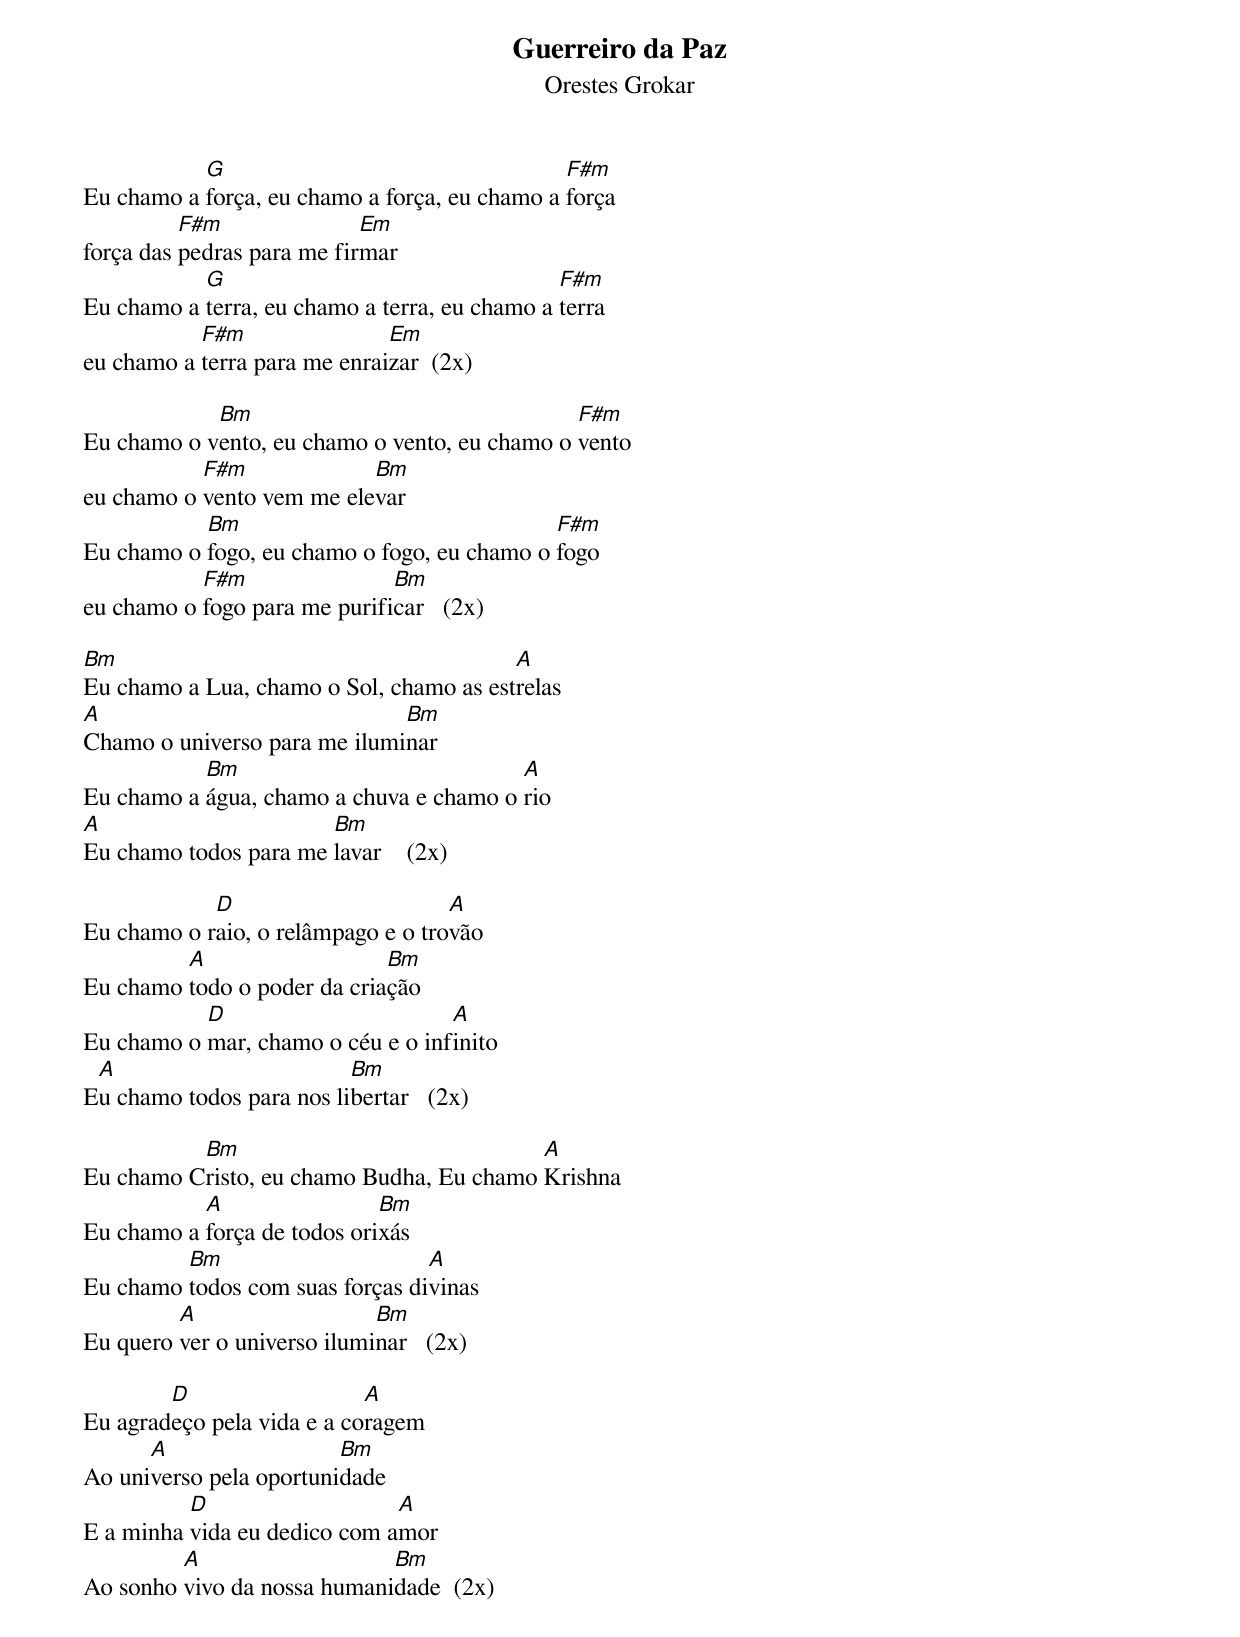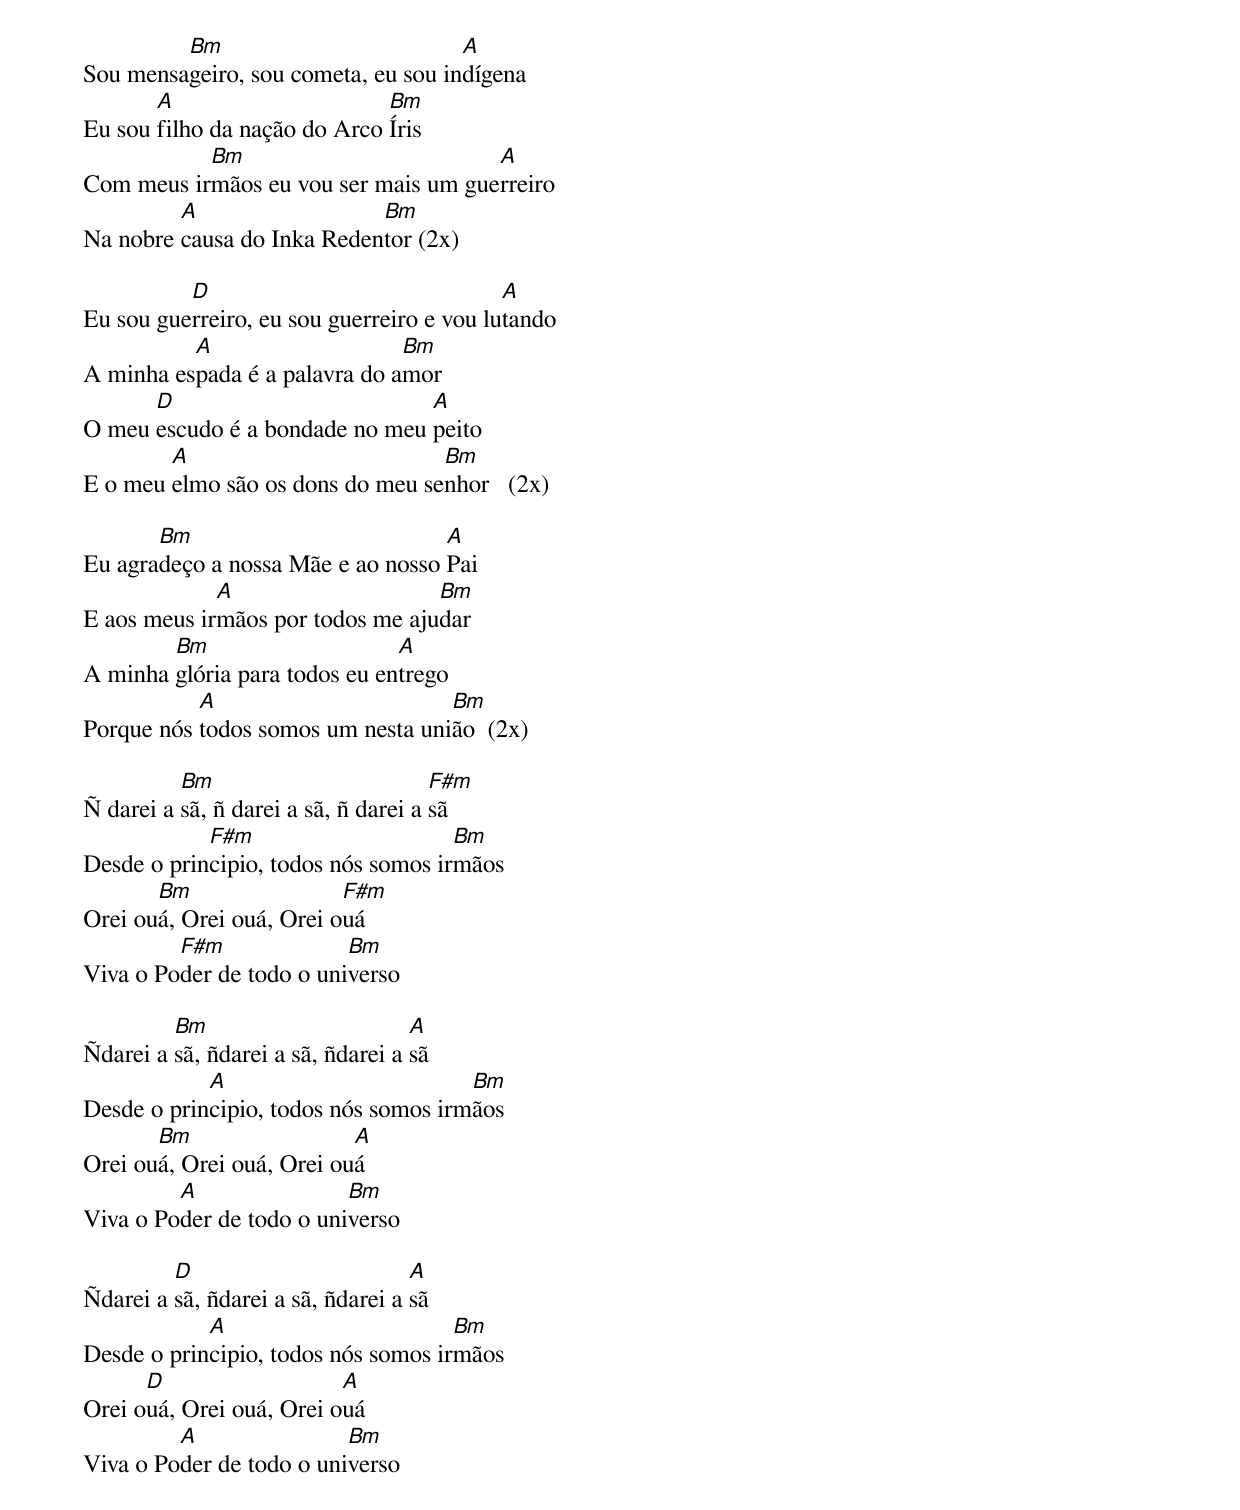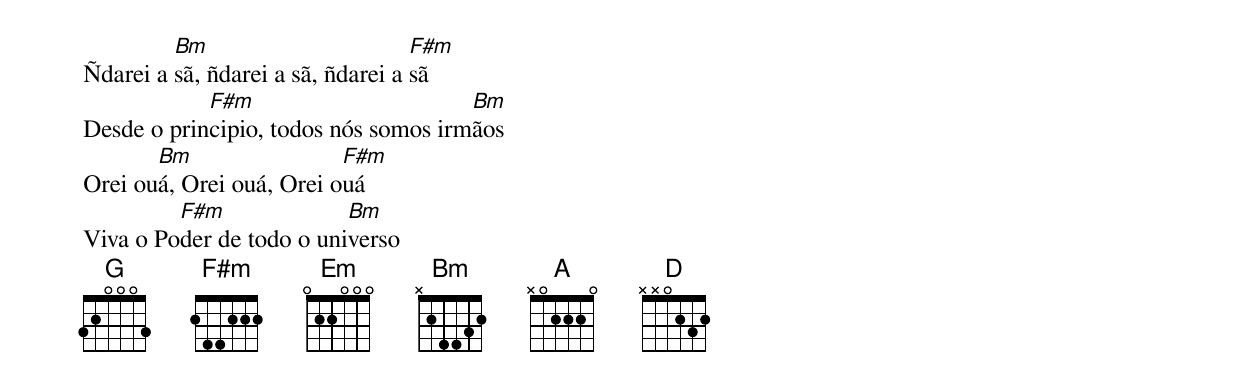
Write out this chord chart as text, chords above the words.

Guerreiro da Paz
Orestes Grokar

           G                                   F#m
Eu chamo a força, eu chamo a força, eu chamo a força
          F#m               Em
força das pedras para me firmar
           G                                   F#m
Eu chamo a terra, eu chamo a terra, eu chamo a terra
           F#m                Em
eu chamo a terra para me enraizar  (2x)

            Bm                                 F#m
Eu chamo o vento, eu chamo o vento, eu chamo o vento
           F#m             Bm
eu chamo o vento vem me elevar
           Bm                                F#m
Eu chamo o fogo, eu chamo o fogo, eu chamo o fogo
           F#m                Bm
eu chamo o fogo para me purificar   (2x)

Bm                                       A
Eu chamo a Lua, chamo o Sol, chamo as estrelas
A                             Bm
Chamo o universo para me iluminar
           Bm                            A
Eu chamo a água, chamo a chuva e chamo o rio
A                      Bm
Eu chamo todos para me lavar    (2x)

            D                       A
Eu chamo o raio, o relâmpago e o trovão
         A                   Bm
Eu chamo todo o poder da criação
           D                       A
Eu chamo o mar, chamo o céu e o infinito
 A                        Bm
Eu chamo todos para nos libertar   (2x)

          Bm                              A
Eu chamo Cristo, eu chamo Budha, Eu chamo Krishna
           A                 Bm
Eu chamo a força de todos orixás
         Bm                      A
Eu chamo todos com suas forças divinas
         A                   Bm
Eu quero ver o universo iluminar   (2x)

        D                   A
Eu agradeço pela vida e a coragem
      A                  Bm
Ao universo pela oportunidade
          D                   A
E a minha vida eu dedico com amor
         A                   Bm
Ao sonho vivo da nossa humanidade  (2x)

         Bm                          A
Sou mensageiro, sou cometa, eu sou indígena
       A                      Bm
Eu sou filho da nação do Arco Íris
           Bm                         A
Com meus irmãos eu vou ser mais um guerreiro
         A                  Bm
Na nobre causa do Inka Redentor (2x)

          D                                A
Eu sou guerreiro, eu sou guerreiro e vou lutando
          A                    Bm
A minha espada é a palavra do amor
      D                         A
O meu escudo é a bondade no meu peito
        A                         Bm
E o meu elmo são os dons do meu senhor   (2x)

       Bm                          A
Eu agradeço a nossa Mãe e ao nosso Pai
             A                    Bm
E aos meus irmãos por todos me ajudar
        Bm                     A
A minha glória para todos eu entrego
           A                       Bm
Porque nós todos somos um nesta união  (2x)

          Bm                          F#m
Ñ darei a sã, ñ darei a sã, ñ darei a sã
            F#m                      Bm
Desde o principio, todos nós somos irmãos
       Bm                 F#m
Orei ouá, Orei ouá, Orei ouá
         F#m              Bm
Viva o Poder de todo o universo

         Bm                        A
Ñdarei a sã, ñdarei a sã, ñdarei a sã
            A                         Bm
Desde o principio, todos nós somos irmãos
       Bm                  A
Orei ouá, Orei ouá, Orei ouá
         A                Bm
Viva o Poder de todo o universo

         D                         A
Ñdarei a sã, ñdarei a sã, ñdarei a sã
            A                        Bm
Desde o principio, todos nós somos irmãos
      D                   A
Orei ouá, Orei ouá, Orei ouá
         A                Bm
Viva o Poder de todo o universo

         Bm                        F#m
Ñdarei a sã, ñdarei a sã, ñdarei a sã
            F#m                       Bm
Desde o principio, todos nós somos irmãos
       Bm                 F#m
Orei ouá, Orei ouá, Orei ouá
         F#m              Bm
Viva o Poder de todo o universo
